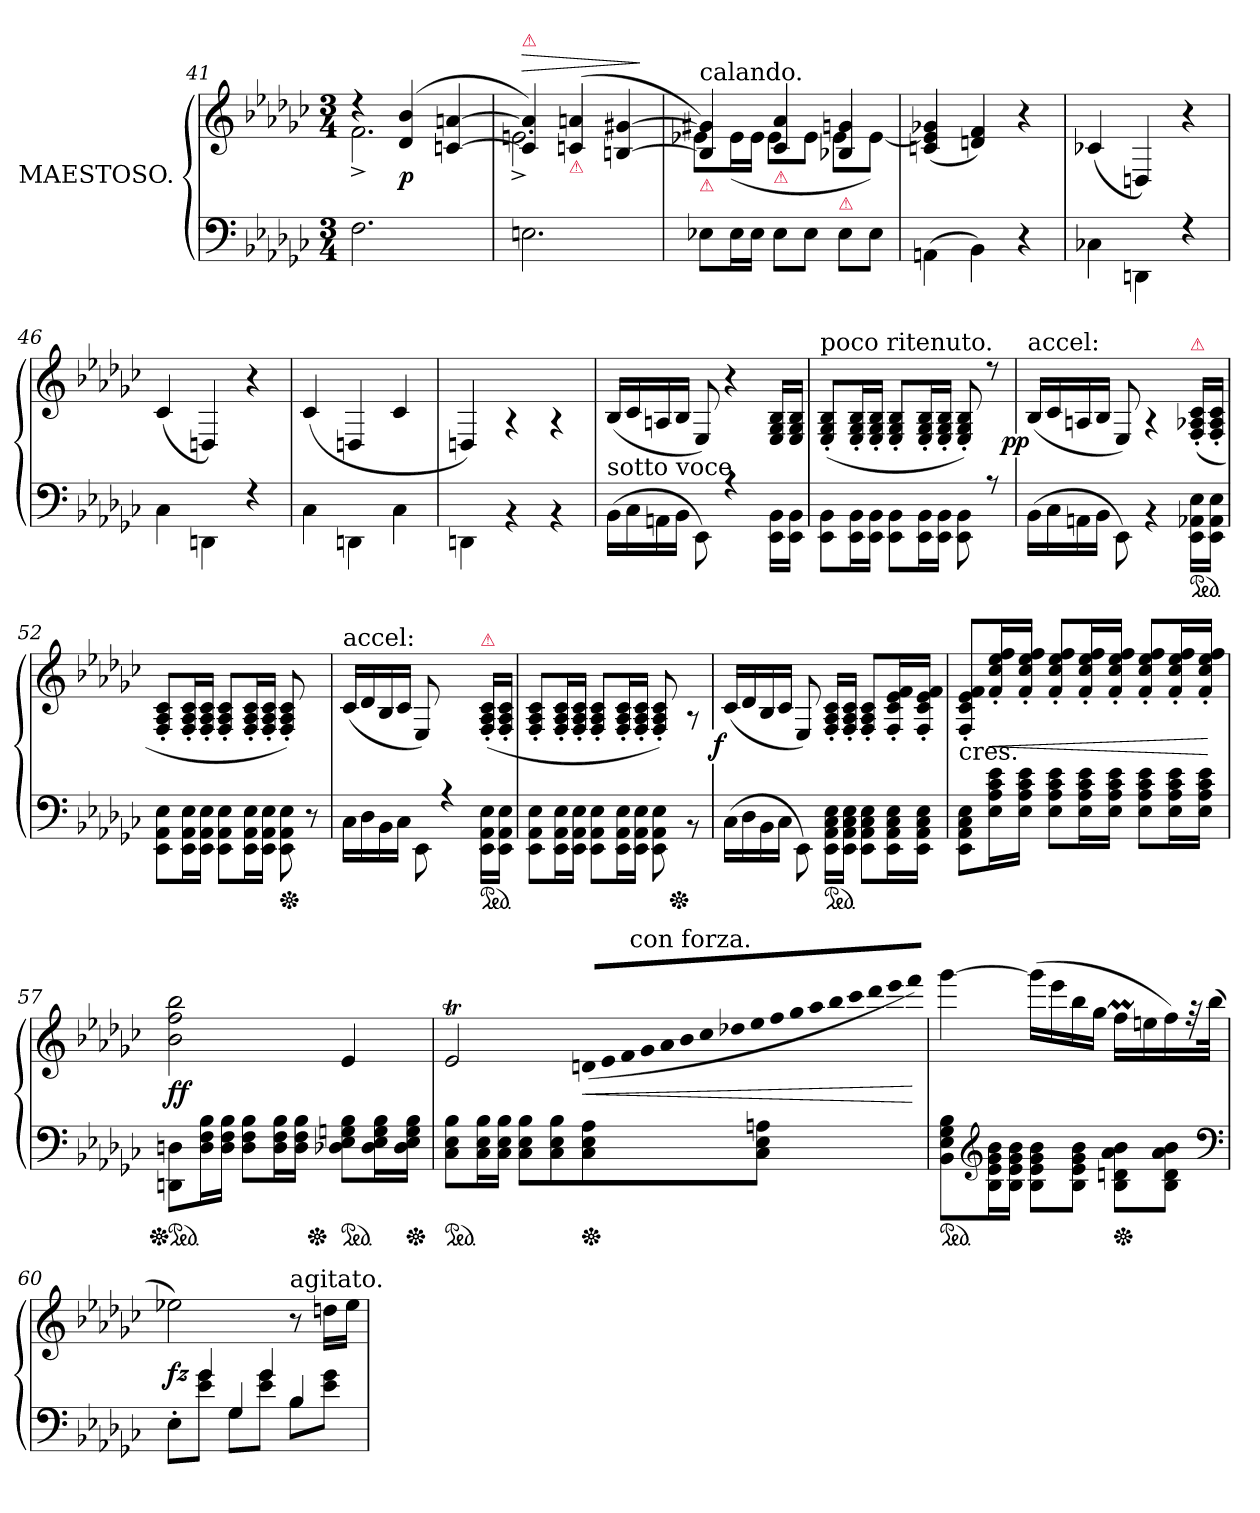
**kern	**kern	**dynam
*part1	*part1	*part1
*staff2	*staff1	*staff1/2
*I"MAESTOSO.	*	*
*clefF4	*clefG2	*
*k[b-e-a-d-g-c-]	*k[b-e-a-d-g-c-]	*
*e-:	*e-:	*
*M3/4	*M3/4	*
=41	=41	=41
*	*^	*
2.F	4rdd	2.f^	.
.	(4d- 4b-	.	p
.	[4cn [4an	.	.
=42	=42	=42	=42
!	!LO:TX:a:color=crimson:t=⚠	!	!
!	!	!	!LO:HP:a
2.En	4cn] 4an])	2.en^	>
!	!LO:TX:b:color=crimson:t=⚠	!	!
.	(4c 4a	.	.
.	[4Bn [4g#X	.	.
*	*v	*v	*
.	.	]
=43	=43	=43
*	*^	*
!	!LO:TX:a:t=calando.	!	!
!	!LO:TX:b:color=crimson:t=⚠	!	!
8E-XL	4Bn] 4g#X]	8e-XL)	.
16E-L	.	(>16e-L	.
16E-JJ	.	16e-JJ	.
!	!LO:TX:b:color=crimson:t=⚠	!	!
8E-L	4c- 4a-	8e-L	.
8E-J	.	8e-J	.
!	!LO:TX:b:color=crimson:t=⚠	!	!
8E-L	4B-X 4gn	8e-L	.
8E-J	.	[8e-J)	.
*	*v	*v	*
=44	=44	=44
(4AAn\	(>4cn 4e-] 4g-X	.
4BB-\)	4dn 4f)	.
4r	4r	.
=45	=45	=45
4C-X\	(>4c-X/	.
4DDn\	4Dn/)	.
4rF	4r	.
=46	=46	=46
4C-\	(>4c-/	.
4DDn\	4Dn/)	.
4rF	4r	.
=47	=47	=47
4C-\	(>4c-/	.
4DDn\	4Dn/	.
4C-\	4c-/	.
=48	=48	=48
4DDn\	4Dn/)	.
4rBB	4rA	.
4rBB	4rA	.
=49	=49	=49
!	!LO:TX:b:t=sotto voce	!
(<16BB-\LL	(>16B-/LL	.
16C-\	16c-/	.
16AAn\	16An/	.
16BB-\JJ	16B-/JJ	.
8EE-\)	8E-/)	.
4rA	4r	.
16EE-\ 16BB-\LL	16E-/ 16G-/ 16B-/LL	.
16EE-\ 16BB-\JJ	16E-/ 16G-/ 16B-/JJ	.
=50	=50	=50
!	!LO:TX:a:t=poco ritenuto.	!
8EE-\ 8BB-\L	(>8E-'>/ 8G-'>/ 8B-'>/L	.
16EE-\ 16BB-\L	16E-'>/ 16G-'>/ 16B-'>/L	.
16EE-\ 16BB-\JJ	16E-'>/ 16G-'>/ 16B-'>/JJ	.
8EE-\ 8BB-\L	8E-'>/ 8G-'>/ 8B-'>/L	.
16EE-\ 16BB-\L	16E-'>/ 16G-'>/ 16B-'>/L	.
16EE-\ 16BB-\JJ	16E-'>/ 16G-'>/ 16B-'>/JJ	.
8EE-\ 8BB-\	8E-'>/ 8G-'>/ 8B-'>/)	.
8rA	8rdd	.
=51	=51	=51
!	!LO:TX:a:t=accel&colon;	!
!	!	!LO:DY:rj
(<16BB-\LL	(>16B-/LL	pp
16C-\	16c-/	.
16AAn\	16An/	.
16BB-\JJ	16B-/JJ	.
8EE-\)	8E-/)	.
4rBB	4rA	.
!	!LO:TX:a:color=crimson:t=⚠	!
*ped	*	*
16EE-\ 16AA-X\ 16E-\LL	(>16F'>/ 16A-X'>/ 16c-'>/LL	.
16EE-\ 16AA-\ 16E-\JJ	16F'>/ 16A-'>/ 16c-'>/JJ	.
=52	=52	=52
8EE-\ 8AA-\ 8E-\L	8F'>/ 8A-'>/ 8c-'>/L	.
16EE-\ 16AA-\ 16E-\L	16F'>/ 16A-'>/ 16c-'>/L	.
16EE-\ 16AA-\ 16E-\JJ	16F'>/ 16A-'>/ 16c-'>/JJ	.
8EE-\ 8AA-\ 8E-\L	8F'>/ 8A-'>/ 8c-'>/L	.
16EE-\ 16AA-\ 16E-\L	16F'>/ 16A-'>/ 16c-'>/L	.
16EE-\ 16AA-\ 16E-\JJ	16F'>/ 16A-'>/ 16c-'>/JJ	.
*Xped	*	*
8EE-\ 8AA-\ 8E-\	8F'>/ 8A-'>/ 8c-'>/)	.
8r	8rddyy	.
=53	=53	=53
!	!LO:TX:a:t=accel&colon;	!
16C-\LL	(>16c-/LL	.
16D-\	16d-/	.
16BB-\	16B-/	.
16C-\JJ	16c-/JJ	.
8EE-\	8E-/)	.
4rA	4ryy	.
!	!LO:TX:a:color=crimson:t=⚠	!
*ped	*	*
16EE-\ 16AA-\ 16E-\LL	(>16F'>/ 16A-'>/ 16c-'>/LL	.
16EE-\ 16AA-\ 16E-\JJ	16F'>/ 16A-'>/ 16c-'>/JJ	.
=54	=54	=54
*	*^	*
8EE-\ 8AA-\ 8E-\L	8F'>/ 8A-'>/ 8c-'>/L	2ryy	.
16EE-\ 16AA-\ 16E-\L	16F'>/ 16A-'>/ 16c-'>/L	.	.
16EE-\ 16AA-\ 16E-\JJ	16F'>/ 16A-'>/ 16c-'>/JJ	.	.
8EE-\ 8AA-\ 8E-\L	8F'>/ 8A-'>/ 8c-'>/L	.	.
16EE-\ 16AA-\ 16E-\L	16F'>/ 16A-'>/ 16c-'>/L	.	.
16EE-\ 16AA-\ 16E-\JJ	16F'>/ 16A-'>/ 16c-'>/JJ	.	.
8EE-\ 8AA-\ 8E-\	8F'>/ 8A-'>/ 8c-'>/)	16ryy	.
*Xped	*	*	*
.	.	8.ryy	.
8rBB	8rA	.	.
=55	=55	=55	=55
!	!LO:TX:a:t=in Tempo.	!	!
!	!	!	!LO:DY:rj
*	*v	*v	*
(<16C-\LL	(>16c-/LL	f
16D-\	16d-/	.
16BB-\	16B-/	.
16C-\JJ	16c-/JJ	.
8EE-\)	8E-/)	.
*ped	*	*
16EE-\ 16AA-\ 16C-\ 16E-\LL	16F'>/ 16A-'>/ 16c-'>/LL	.
16EE-\ 16AA-\ 16C-\ 16E-\JJ	16F'>/ 16A-'>/ 16c-'>/JJ	.
8EE-\ 8AA-\ 8C-\ 8E-\L	8F'>/ 8A-'>/ 8c-'>/L	.
16EE-\ 16AA-\ 16C-\ 16E-\L	16F'>/ 16c-'>/ 16e-'>/ 16f'>/L	.
16EE-\ 16AA-\ 16C-\ 16E-\JJ	16F'>/ 16c-'>/ 16e-'>/ 16f'>/JJ	.
=56	=56	=56
!	!LO:TX:c:t=cres.	!
8EE-\ 8AA-\ 8C-\ 8E-\L	8F'>/ 8c-'>/ 8e-'>/ 8f'>/L	.
16E- 16A- 16c- 16e-L	16f'< 16cc-'< 16ee-'< 16ff'<L	<
16E- 16A- 16c- 16e-JJ	16f'< 16cc-'< 16ee-'< 16ff'<JJ	.
8E- 8A- 8c- 8e-L	8f'</ 8cc-'</ 8ee-'</ 8ff'</L	.
16E- 16A- 16c- 16e-L	16f'</ 16cc-'</ 16ee-'</ 16ff'</L	.
16E- 16A- 16c- 16e-JJ	16f'</ 16cc-'</ 16ee-'</ 16ff'</JJ	.
8E- 8A- 8c- 8e-L	8f'</ 8cc-'</ 8ee-'</ 8ff'</L	.
16E- 16A- 16c- 16e-L	16f'</ 16cc-'</ 16ee-'</ 16ff'</L	.
16E- 16A- 16c- 16e-JJ	16f'</ 16cc-'</ 16ee-'</ 16ff'</JJ	.
.	.	[
=57	=57	=57
!LO:TX:b:color=crimson:t=⚠	!	!
*	*^	*
*Xped	*	*	*
*ped	*	*	*
8DDn\ 8Dn\L	2b- 2ff 2bb-	4...ryy	ff
16D\ 16F\ 16B-\L	.	.	.
16D\ 16F\ 16B-\JJ	.	.	.
8D 8F 8B-L	.	.	.
16D 16F 16B-L	.	.	.
16D 16F 16B-JJ	.	.	.
*Xped	*	*	*
.	.	4ryy	.
*ped	*	*	*
8D-X 8E- 8Gn 8B-L	4e-	.	.
16D- 16E- 16G 16B-L	.	.	.
*Xped	*	*	*
16D- 16E- 16G 16B-JJ	.	.	.
.	.	32ryy	.
=58	=58	=58	=58
!	!LO:N:vis=2.	!	!
*	*v	*v	*
*ped	*	*
8C- 8E- 8B-L	2e-T	.
16C- 16E- 16B-L	.	.
16C- 16E- 16B-JJ	.	.
8C- 8E- 8B-L	.	.
8C- 8E- 8B-	.	.
*	*Xtuplet	*
!	!LO:N:vis=8	!
*Xped	*	*
8C- 8E- 8A-	(<68dn!/L	<
!	!LO:N:vis=8	!
.	68e-!/	.
!	!LO:N:vis=8	!
.	68f!/	.
!	!LO:TX:a:t=con forza.	!
!	!LO:N:vis=8	!
.	68g-!/	.
!	!LO:N:vis=8	!
.	68a-!/	.
!	!LO:N:vis=8	!
.	68b-!/	.
!	!LO:N:vis=8	!
.	68cc-!/	.
!	!LO:N:vis=8	!
.	68dd-X!/	.
!	!LO:N:vis=8	!
.	68ee-!/	.
8C- 8E- 8AnJ	.	.
!	!LO:N:vis=8	!
.	68ff!/	.
!	!LO:N:vis=8	!
.	68gg-!/	.
!	!LO:N:vis=8	!
.	68aa-!/	.
!	!LO:N:vis=8	!
.	68bb-!/	.
!	!LO:N:vis=8	!
.	68ccc-!/	.
!	!LO:N:vis=8	!
.	68ddd-!/	.
!	!LO:N:vis=8	!
.	68eee-!/	.
!	!LO:N:vis=8	!
.	68fff!/J)	.
.	.	[
=59	=59	=59
!LO:TX:b:color=crimson:t=⚠	!	!
!	!	!LO:DY:b=2
*ped	*	*
8BB-\ 8E-\ 8G-\ 8B-\L	[4ggg-	fz fff
*clefG2	*	*
16B-\ 16e-\ 16g-\ 16b-\L	.	.
16B-\ 16e-\ 16g-\ 16b-\JJ	.	.
8B-\ 8e-\ 8g-\ 8b-\L	(>16ggg-LL]	.
.	16eee-	.
8B-\ 8e-\ 8g-\ 8b-\J	16bb-	.
.	16gg-JJ	.
*Xped	*	*
8B-\ 8dn\ 8a-\ 8b-\L	16ffmLL	.
.	16een	.
8B-\ 8d\ 8a-\ 8b-\J	16ff)	.
.	32r	.
.	(>32bb-JJk	.
*clefF4	*	*
=60	=60	=60
*^	*	*
*	*^	*	*
8rgyy	4ryy	8E-'>\L	2ee-X)	fz
4g-	.	8e-\ 8g-\J	.	.
.	4G-/	8G-\L	.	.
4g-	.	8e-\ 8g-\J	.	.
!	!	!	!LO:TX:a:t=agitato.	!
.	4B-/	8B-\L	8r	.
8rbyy	.	8e-\ 8g-\J	16ddnLL	.
.	.	.	16ee-JJ	.
*v	*v	*v	*	*
=	=	=
*-	*-	*-
